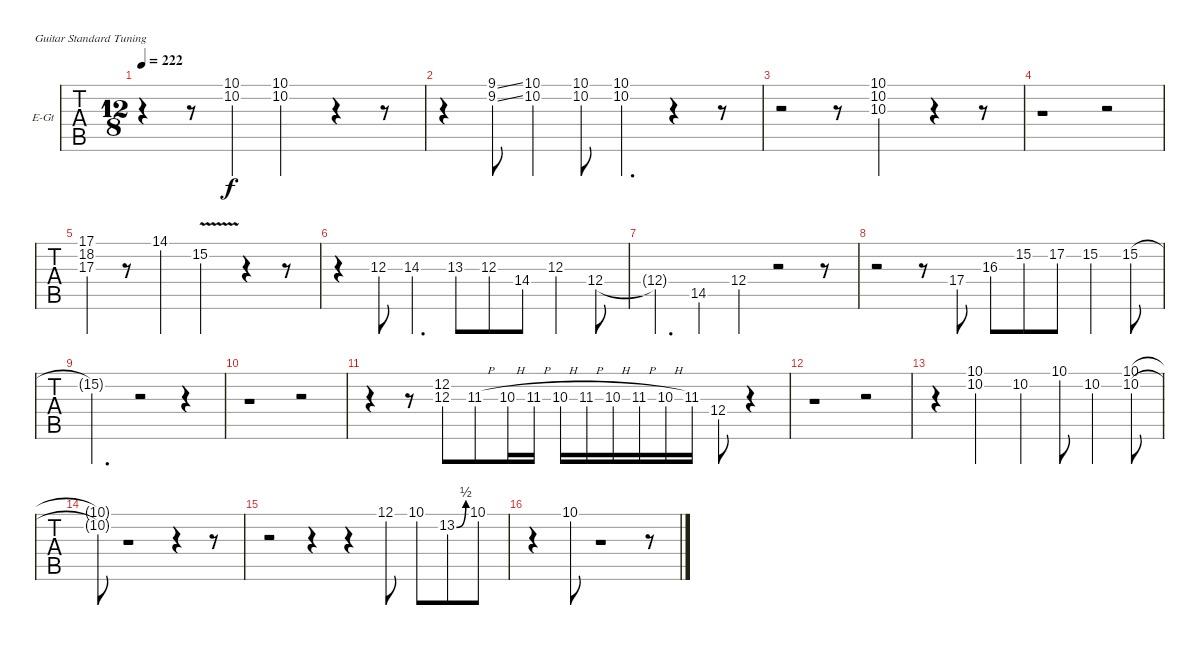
\bracketExtendMode nobrackets
\firstSystemTrackNameOrientation horizontal
\otherSystemsTrackNameOrientation horizontal
\track ("Electric Guitar" "E-Gt") {instrument distortionguitar}
\staff {tabs}
\tuning (E4 B3 G3 D3 A2 E2)
\ts (12 8)
\tempo 222
\clef g2
\ks c
r.4{dy f} r.8 (10.1 10.2).4 (10.1 10.2).2 r.4 r.8 |
r.4 (9.1{ss} 9.2{ss}).8 (10.1 10.2).4 (10.1 10.2).8 (10.1 10.2).4{d} r.4 r.8 |
r.2 r.8 (10.1 10.2 10.3).2 r.4 r.8 |
r.1 r.2 |
(17.1 18.2 17.3).4 r.8 14.1.4 15.2{v}.2 r.4 r.8 |
r.4 12.3.8 14.3.4{d} 13.3.8 12.3.8 14.4.8 12.3.4 12.4.8 |
12.4{t}.4{d} 14.5.4 12.4.4 r.2 r.8 |
r.2 r.8 17.4.8 16.3.8 15.2.8 17.2.8 15.2.4 15.2.8 |
15.2{t}.2{d} r.2 r.4 |
r.1 r.2 |
r.4 r.8 (12.2 12.3).8 11.3{h}.8 10.3{h}.16 11.3{h}.16 10.3{h}.16 11.3{h}.16 10.3{h}.16 11.3{h}.16 10.3{h}.16 11.3.16 12.4.8 r.4 |
r.1 r.2 |
r.4 (10.1 10.2).2 10.2.4 10.1.8 10.2.4 (10.1 10.2).8 |
(10.1{t} 10.2{t}).8 r.1 r.4 r.8 |
r.2 r.4 r.4 12.1.8 10.1.8 13.2{be (bend 0 0 60 2)}.8 10.1.8 |
r.4 10.1.8 r.1 r.8
